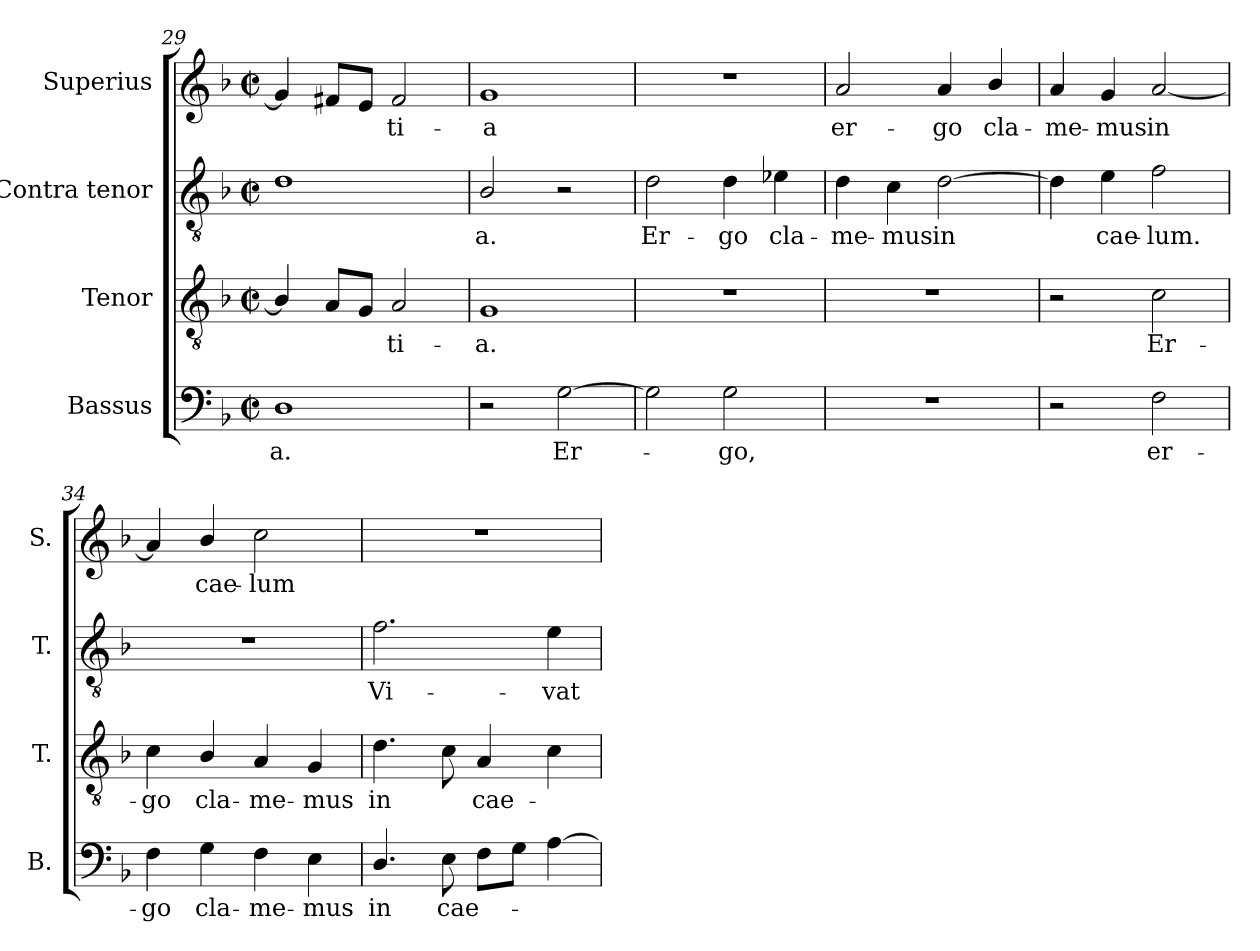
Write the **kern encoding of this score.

**kern	**text	**kern	**text	**kern	**text	**kern	**text
*part4	*part4	*part3	*part3	*part2	*part2	*part1	*part1
*staff4	*staff4	*staff3	*staff3	*staff2	*staff2	*staff1	*staff1
*I"Bassus	*	*I"Tenor	*	*I"Contra tenor	*	*I"Superius	*
*I'B.	*	*I'T.	*	*I'T.	*	*I'S.	*
*clefF4	*	*clefGv2	*	*clefGv2	*	*clefG2	*
*	*	*ITrd7c12	*	*ITrd7c12	*	*	*
*k[b-]	*	*k[b-]	*	*k[b-]	*	*k[b-]	*
*F:	*	*F:	*	*F:	*	*F:	*
*M2/2	*	*M2/2	*	*M2/2	*	*M2/2	*
*met(c|)	*	*met(c|)	*	*met(c|)	*	*met(c|)	*
=29	=29	=29	=29	=29	=29	=29	=29
!	!LO:LY:b:color=#000000	!	!	!	!	!	!
1Di	-a.	4BB-i/]	.	1Di	.	4gi/]	.
.	.	8AAi/L	.	.	.	8f#i/L	.
.	.	8GGi/J	.	.	.	8ei/J	.
!	!	!	!LO:LY:b:color=#000000	!	!	!	!
!	!	!	!	!	!	!	!LO:LY:b:color=#000000
.	.	2AAi/	-ti-	.	.	2f#i/	-ti-
=30	=30	=30	=30	=30	=30	=30	=30
!	!	!	!LO:LY:b:color=#000000	!	!	!	!
!	!	!	!	!	!LO:LY:b:color=#000000	!	!
!	!	!	!	!	!	!	!LO:LY:b:color=#000000
2r	.	1GGi	-a.	2BB-i/	-a.	1gi	-a
!	!LO:LY:b:color=#000000	!	!	!	!	!	!
[2Gi\	Er-	.	.	2r	.	.	.
=31	=31	=31	=31	=31	=31	=31	=31
!	!	!	!	!	!LO:LY:b:color=#000000	!	!
2Gi\]	.	1r	.	2Di\	Er-	1r	.
!	!LO:LY:b:color=#000000	!	!	!	!	!	!
!	!	!	!	!	!LO:LY:b:color=#000000	!	!
2Gi\	-go,	.	.	4Di\	-go	.	.
!	!	!	!	!	!LO:LY:b:color=#000000	!	!
.	.	.	.	4E-i\	cla-	.	.
=32	=32	=32	=32	=32	=32	=32	=32
!	!	!	!	!	!LO:LY:b:color=#000000	!	!
!	!	!	!	!	!	!	!LO:LY:b:color=#000000
1r	.	1r	.	4Di\	-me-	2ai/	er-
!	!	!	!	!	!LO:LY:b:color=#000000	!	!
.	.	.	.	4Ci\	-mus	.	.
!	!	!	!	!	!LO:LY:b:color=#000000	!	!
!	!	!	!	!	!	!	!LO:LY:b:color=#000000
.	.	.	.	[2Di\	in	4ai/	-go
!	!	!	!	!	!	!	!LO:LY:b:color=#000000
.	.	.	.	.	.	4b-i/	cla-
=33	=33	=33	=33	=33	=33	=33	=33
!	!	!	!	!	!	!	!LO:LY:b:color=#000000
2r	.	2r	.	4Di\]	.	4ai/	-me-
!	!	!	!	!	!LO:LY:b:color=#000000	!	!
!	!	!	!	!	!	!	!LO:LY:b:color=#000000
.	.	.	.	4Ei\	cae-	4gi/	-mus
!	!LO:LY:b:color=#000000	!	!	!	!	!	!
!	!	!	!LO:LY:b:color=#000000	!	!	!	!
!	!	!	!	!	!LO:LY:b:color=#000000	!	!
!	!	!	!	!	!	!	!LO:LY:b:color=#000000
2Fi\	er-	2Ci\	Er-	2Fi\	-lum.	[2ai/	in
=34	=34	=34	=34	=34	=34	=34	=34
!	!LO:LY:b:color=#000000	!	!	!	!	!	!
!	!	!	!LO:LY:b:color=#000000	!	!	!	!
4Fi\	-go	4Ci\	-go	1r	.	4ai/]	.
!	!LO:LY:b:color=#000000	!	!	!	!	!	!
!	!	!	!LO:LY:b:color=#000000	!	!	!	!
!	!	!	!	!	!	!	!LO:LY:b:color=#000000
4Gi\	cla-	4BB-i/	cla-	.	.	4b-i/	cae-
!	!LO:LY:b:color=#000000	!	!	!	!	!	!
!	!	!	!LO:LY:b:color=#000000	!	!	!	!
!	!	!	!	!	!	!	!LO:LY:b:color=#000000
4Fi\	-me-	4AAi/	-me-	.	.	2cci\	-lum
!	!LO:LY:b:color=#000000	!	!	!	!	!	!
!	!	!	!LO:LY:b:color=#000000	!	!	!	!
4Ei\	-mus	4GGi/	-mus	.	.	.	.
!!LO:LB:g=z
=35	=35	=35	=35	=35	=35	=35	=35
!	!LO:LY:b:color=#000000	!	!	!	!	!	!
!	!	!	!LO:LY:b:color=#000000	!	!	!	!
!	!	!	!	!	!LO:LY:b:color=#000000	!	!
4.Di/	in	4.Di\	in	2.Fi\	Vi-	1r	.
!	!LO:LY:b:color=#000000	!	!	!	!	!	!
8Ei\	cae-	8Ci\	.	.	.	.	.
!	!	!	!LO:LY:b:color=#000000	!	!	!	!
8Fi\L	.	4AAi/	cae-	.	.	.	.
8Gi\J	.	.	.	.	.	.	.
!	!	!	!	!	!LO:LY:b:color=#000000	!	!
[4Ai\	.	4Ci\	.	4Ei\	-vat	.	.
=	=	=	=	=	=	=	=
*-	*-	*-	*-	*-	*-	*-	*-
